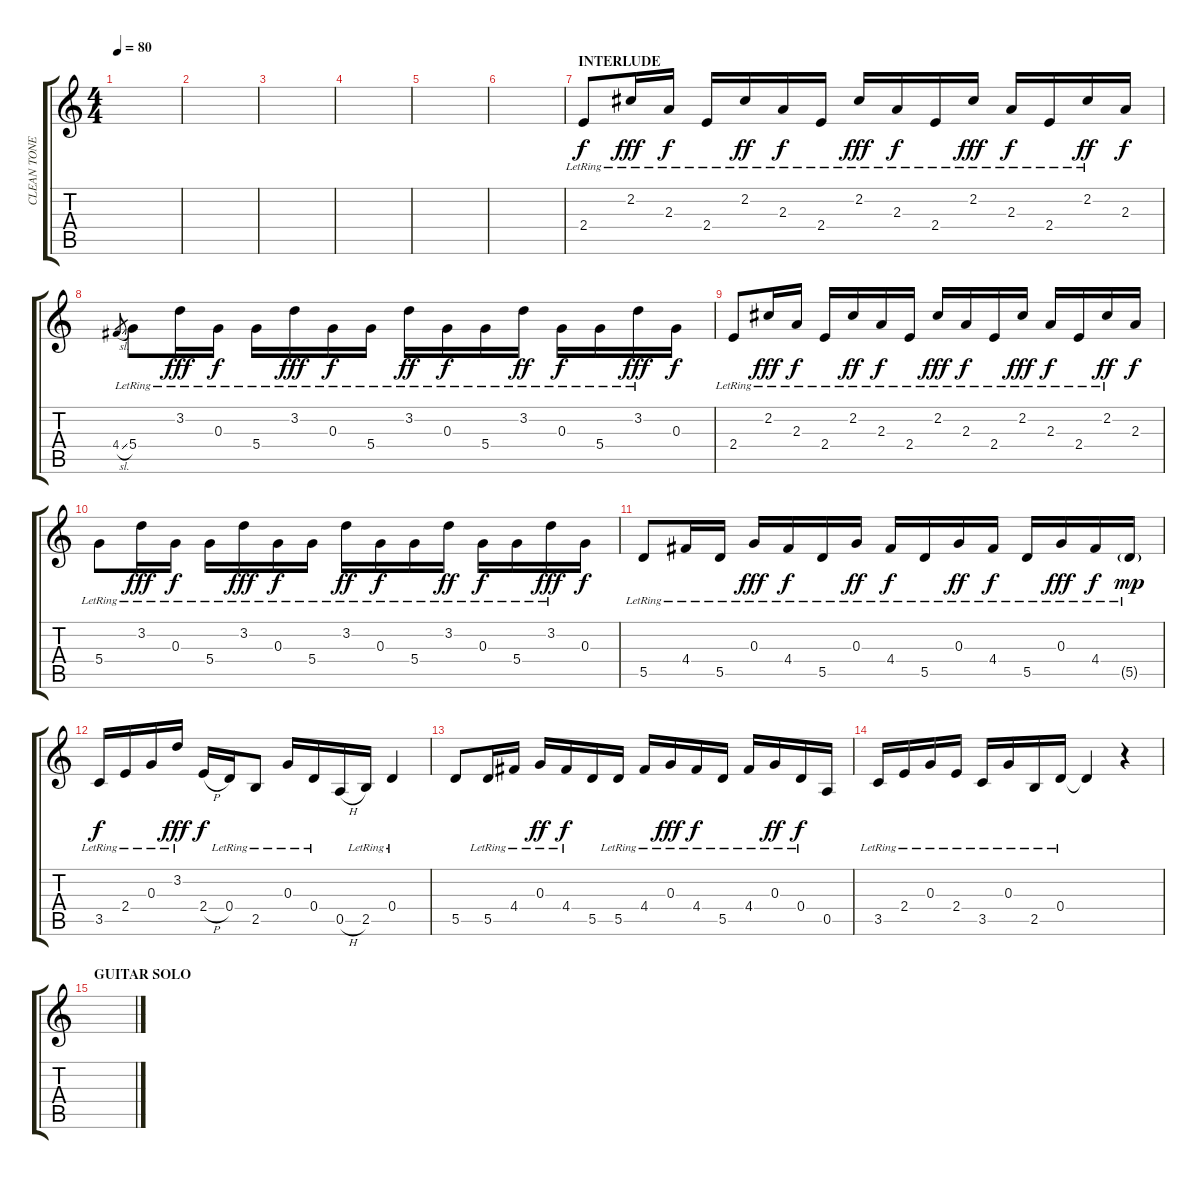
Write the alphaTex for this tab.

\track ("CLEAN TONE GTR." "CLEAN TONE") {instrument electricguitarclean}
\staff {score tabs}
\tuning (E4 B3 G3 D3 A2 E2) {hide}
\ts (4 4)
\tempo 80
\clef g2
\ks c
|
|
|
|
|
|
\section ("" "INTERLUDE")
2.4{lr}.8 2.2{lr}.16{dy fff} 2.3{lr}.16{dy f} 2.4{lr}.16 2.2{lr}.16{dy ff} 2.3{lr}.16{dy f} 2.4{lr}.16 2.2{lr}.16{dy fff} 2.3{lr}.16{dy f} 2.4{lr}.16 2.2{lr}.16{dy fff} 2.3{lr}.16{dy f} 2.4{lr}.16 2.2{lr}.16{dy ff} 2.3.16{dy f} |
4.4{sl}.8{gr} 5.4{lr}.8 3.2{lr}.16{dy fff} 0.3{lr}.16{dy f} 5.4{lr}.16 3.2{lr}.16{dy fff} 0.3{lr}.16{dy f} 5.4{lr}.16 3.2{lr}.16{dy ff} 0.3{lr}.16{dy f} 5.4{lr}.16 3.2{lr}.16{dy ff} 0.3{lr}.16{dy f} 5.4{lr}.16 3.2{lr}.16{dy fff} 0.3.16{dy f} |
2.4{lr}.8 2.2{lr}.16{dy fff} 2.3{lr}.16{dy f} 2.4{lr}.16 2.2{lr}.16{dy ff} 2.3{lr}.16{dy f} 2.4{lr}.16 2.2{lr}.16{dy fff} 2.3{lr}.16{dy f} 2.4{lr}.16 2.2{lr}.16{dy fff} 2.3{lr}.16{dy f} 2.4{lr}.16 2.2{lr}.16{dy ff} 2.3.16{dy f} |
5.4{lr}.8 3.2{lr}.16{dy fff} 0.3{lr}.16{dy f} 5.4{lr}.16 3.2{lr}.16{dy fff} 0.3{lr}.16{dy f} 5.4{lr}.16 3.2{lr}.16{dy ff} 0.3{lr}.16{dy f} 5.4{lr}.16 3.2{lr}.16{dy ff} 0.3{lr}.16{dy f} 5.4{lr}.16 3.2{lr}.16{dy fff} 0.3.16{dy f} |
5.5{lr}.8 4.4{lr}.16 5.5{lr}.16 0.3{lr}.16{dy fff} 4.4{lr}.16{dy f} 5.5{lr}.16 0.3{lr}.16{dy ff} 4.4{lr}.16{dy f} 5.5{lr}.16 0.3{lr}.16{dy ff} 4.4{lr}.16{dy f} 5.5{lr}.16 0.3{lr}.16{dy fff} 4.4{lr}.16{dy f} 5.5{g lr}.16{dy mp} |
3.5{lr}.16{dy f} 2.4{lr}.16 0.3{lr}.16 3.2{lr}.16{dy fff} 2.4{h}.16{dy f} 0.4{lr}.16 2.5{lr}.8 0.3{lr}.16 0.4{lr}.16 0.5{h}.16 2.5{lr}.16 0.4{lr}.4 |
5.5.8 5.5{lr}.16 4.4{lr}.16 0.3{lr}.16{dy ff} 4.4{lr}.16{dy f} 5.5.16 5.5{lr}.16 4.4{lr}.16 0.3{lr}.16{dy fff} 4.4{lr}.16{dy f} 5.5{lr}.16 4.4{lr}.16 0.3{lr}.16{dy ff} 0.4{lr}.16{dy f} 0.5.16 |
3.5{lr}.16 2.4{lr}.16 0.3{lr}.16 2.4{lr}.16 3.5{lr}.16 0.3{lr}.16 2.5{lr}.16 0.4{lr}.16 0.4{t}.4 r.4 |
\section ("" "GUITAR SOLO ")
